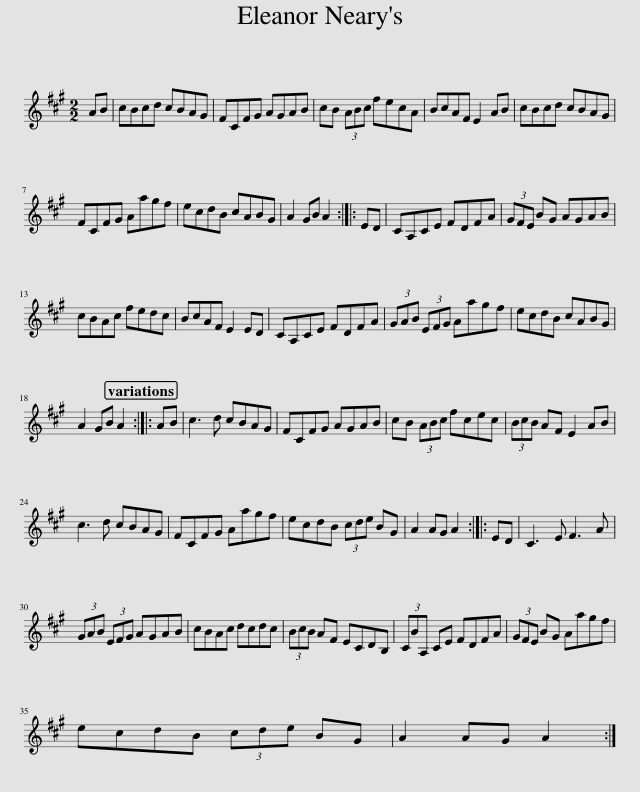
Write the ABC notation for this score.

X:1
L:1/8
M:2/2
I:linebreak $
K:A
V:1 treble
V:1
 AB | cBcd cBAG | FCFG AGAB | cB (3ABc fecA | BcAF E2 AB | %5
 cBcd cBAG |$ FCFG Aagf | ecdB cABG | A2 GB A2 :: ED | %10
 CA,CE FDFA | (3GFE BG AGAB |$ cBAc fedc | BcAF E2 ED | CA,CE FDFA | %15
 (3GAB (3EFG Aagf | ecdB cABG |$ A2 GB A2 :: AB | c3 d cBAG | %20
 FCFG AGAB | cB (3ABc fcec | (3BcB AF E2 AB |$ c3 d cBAG | FCFG Aagf | %25
 ecdB (3cde BG | A2 AG A2 :: ED | C3 E F3 A |$ (3GAB (3EFG AGAB | %30
 cBAc dcdc | (3BcB AF ECDB, | (3CBA, CE FDFA | (3GFE BG Aagf |$ ecdB (3cde BG | %35
 A2 AG A2 :| %36
